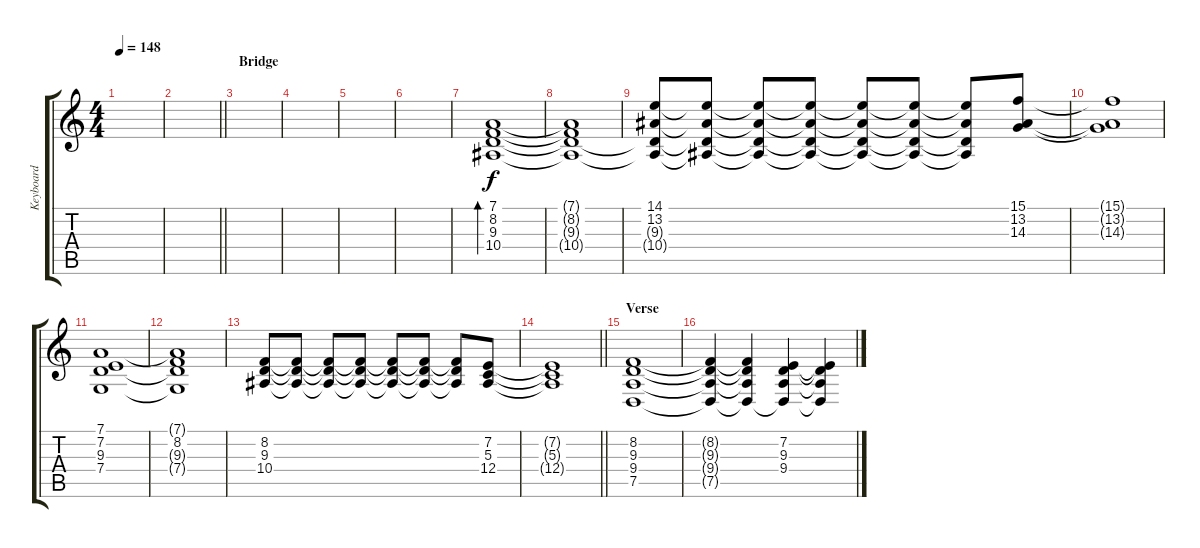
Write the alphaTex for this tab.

\track ("Keyboard" "Keyboard") {instrument tremolostrings}
\staff {score tabs}
\tuning (D4 A3 F3 C3 G2 D2) {hide}
\ts (4 4)
\tempo 148
\clef g2
\ks c
|
\barLineRight lightlight
|
\section ("" "Bridge ")
|
|
|
|
(7.1 8.2 9.3 10.4).1{bd 240} |
(7.1{t} 8.2{t} 9.3{t} 10.4{t}).1 |
(14.1 13.2 9.3{t} 10.4{t}).8 (14.1{t} 13.2{t} 9.3{t} 10.4{t}).8 (14.1{t} 13.2{t} 9.3{t} 10.4{t}).8 (14.1{t} 13.2{t} 9.3{t} 10.4{t}).8 (14.1{t} 13.2{t} 9.3{t} 10.4{t}).8 (14.1{t} 13.2{t} 9.3{t} 10.4{t}).8 (14.1{t} 13.2{t} 9.3{t} 10.4{t}).8 (15.1 13.2 14.3).8 |
(15.1{t} 13.2{t} 14.3{t}).1 |
(7.1 7.2 9.3 7.4).1 |
(7.1{t} 8.2 9.3{t} 7.4{t}).1 |
(8.2 9.3 10.4).8 (8.2{t} 9.3{t} 10.4{t}).8 (8.2{t} 9.3{t} 10.4{t}).8 (8.2{t} 9.3{t} 10.4{t}).8 (8.2{t} 9.3{t} 10.4{t}).8 (8.2{t} 9.3{t} 10.4{t}).8 (8.2{t} 9.3{t} 10.4{t}).8 (7.2 5.3 12.4).8 |
\barLineRight lightlight
(7.2{t} 5.3{t} 12.4{t}).1 |
\section ("" "Verse")
(8.2 9.3 9.4 7.5).1 |
(8.2{t} 9.3{t} 9.4{t} 7.5{t}).4 (8.2{t} 9.3{t} 9.4{t} 7.5{t}).4 (7.2 9.3 9.4 7.5{t}).4 (7.2{t} 9.3{t} 9.4{t} 7.5{t}).4
